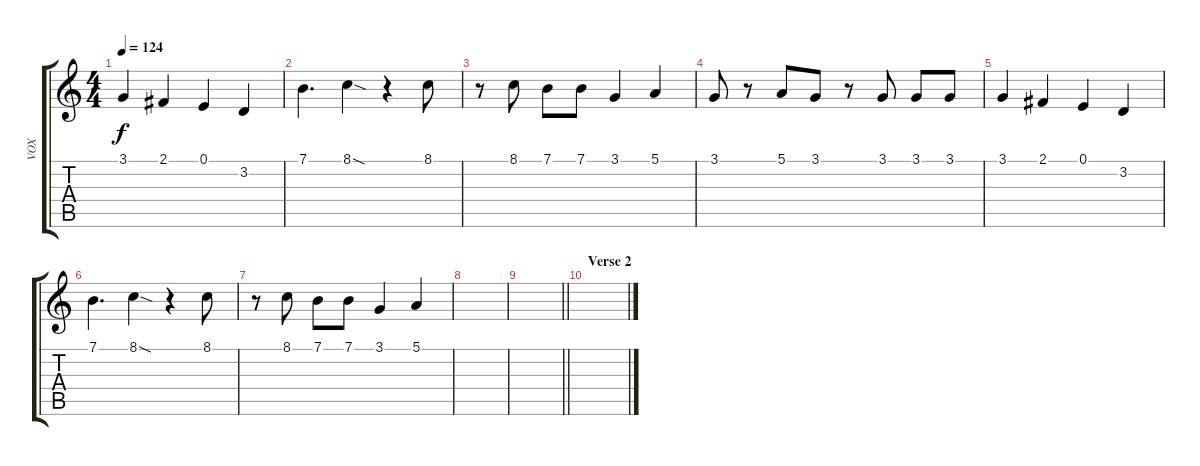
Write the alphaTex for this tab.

\track ("VOX" "VOX") {instrument lead2sawtooth}
\staff {score tabs}
\tuning (E4 B3 G3 D3 A2 E2) {hide}
\ts (4 4)
\tempo 124
\clef g2
\ks c
3.1{t}.4{dy f} 2.1.4 0.1.4 3.2.4 |
7.1.4{d} 8.1{sod}.4 r.4 8.1.8 |
r.8 8.1.8 7.1.8 7.1.8 3.1.4 5.1.4 |
3.1.8 r.8 5.1.8 3.1.8 r.8 3.1.8 3.1.8 3.1.8 |
3.1.4 2.1.4 0.1.4 3.2.4 |
7.1.4{d} 8.1{sod}.4 r.4 8.1.8 |
r.8 8.1.8 7.1.8 7.1.8 3.1.4 5.1.4 |
|
\barLineRight lightlight
|
\section ("" "Verse 2")
